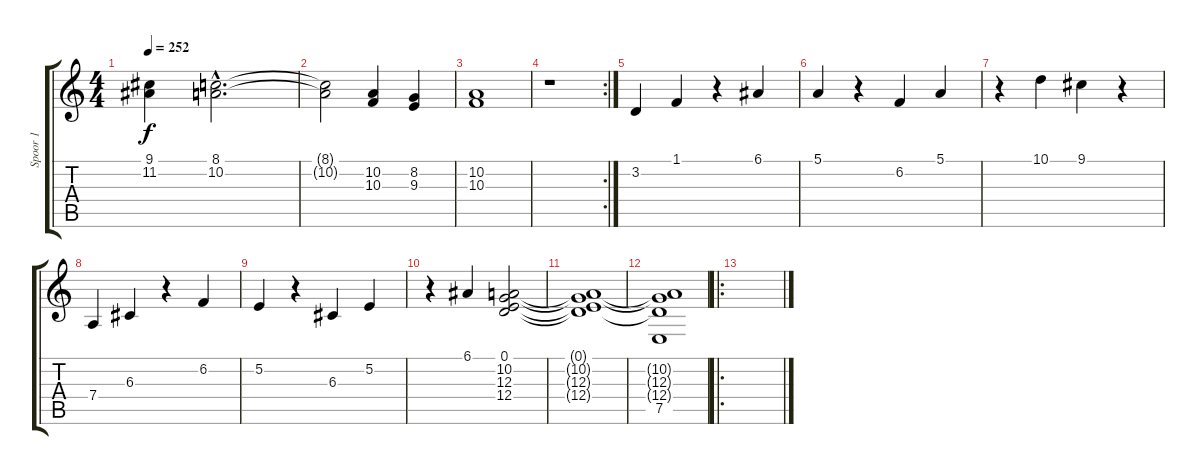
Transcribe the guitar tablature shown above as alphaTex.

\track ("Spoor 1" "Spoor 1") {instrument brasssection}
\staff {score tabs}
\tuning (E4 B3 G3 D3 A2 E2) {hide}
\ts (4 4)
\tempo 252
\clef g2
\ks c
(9.1 11.2).4{dy f} (8.1{hac} 10.2{hac}).2{d} |
(8.1{t} 10.2{t}).2 (10.2 10.3).4 (8.2 9.3).4 |
(10.2 10.3).1 |
\rc 2
r.1 |
3.2.4 1.1.4 r.4 6.1.4 |
5.1.4 r.4 6.2.4 5.1.4 |
r.4 10.1.4 9.1.4 r.4 |
7.4.4 6.3.4 r.4 6.2.4 |
5.2.4 r.4 6.3.4 5.2.4 |
r.4 6.1.4 (0.1 10.2 12.3 12.4).2 |
(0.1{t} 10.2{t} 12.3{t} 12.4{t}).1 |
(10.2{t} 12.3{t} 12.4{t} 7.5).1 |
\ro
